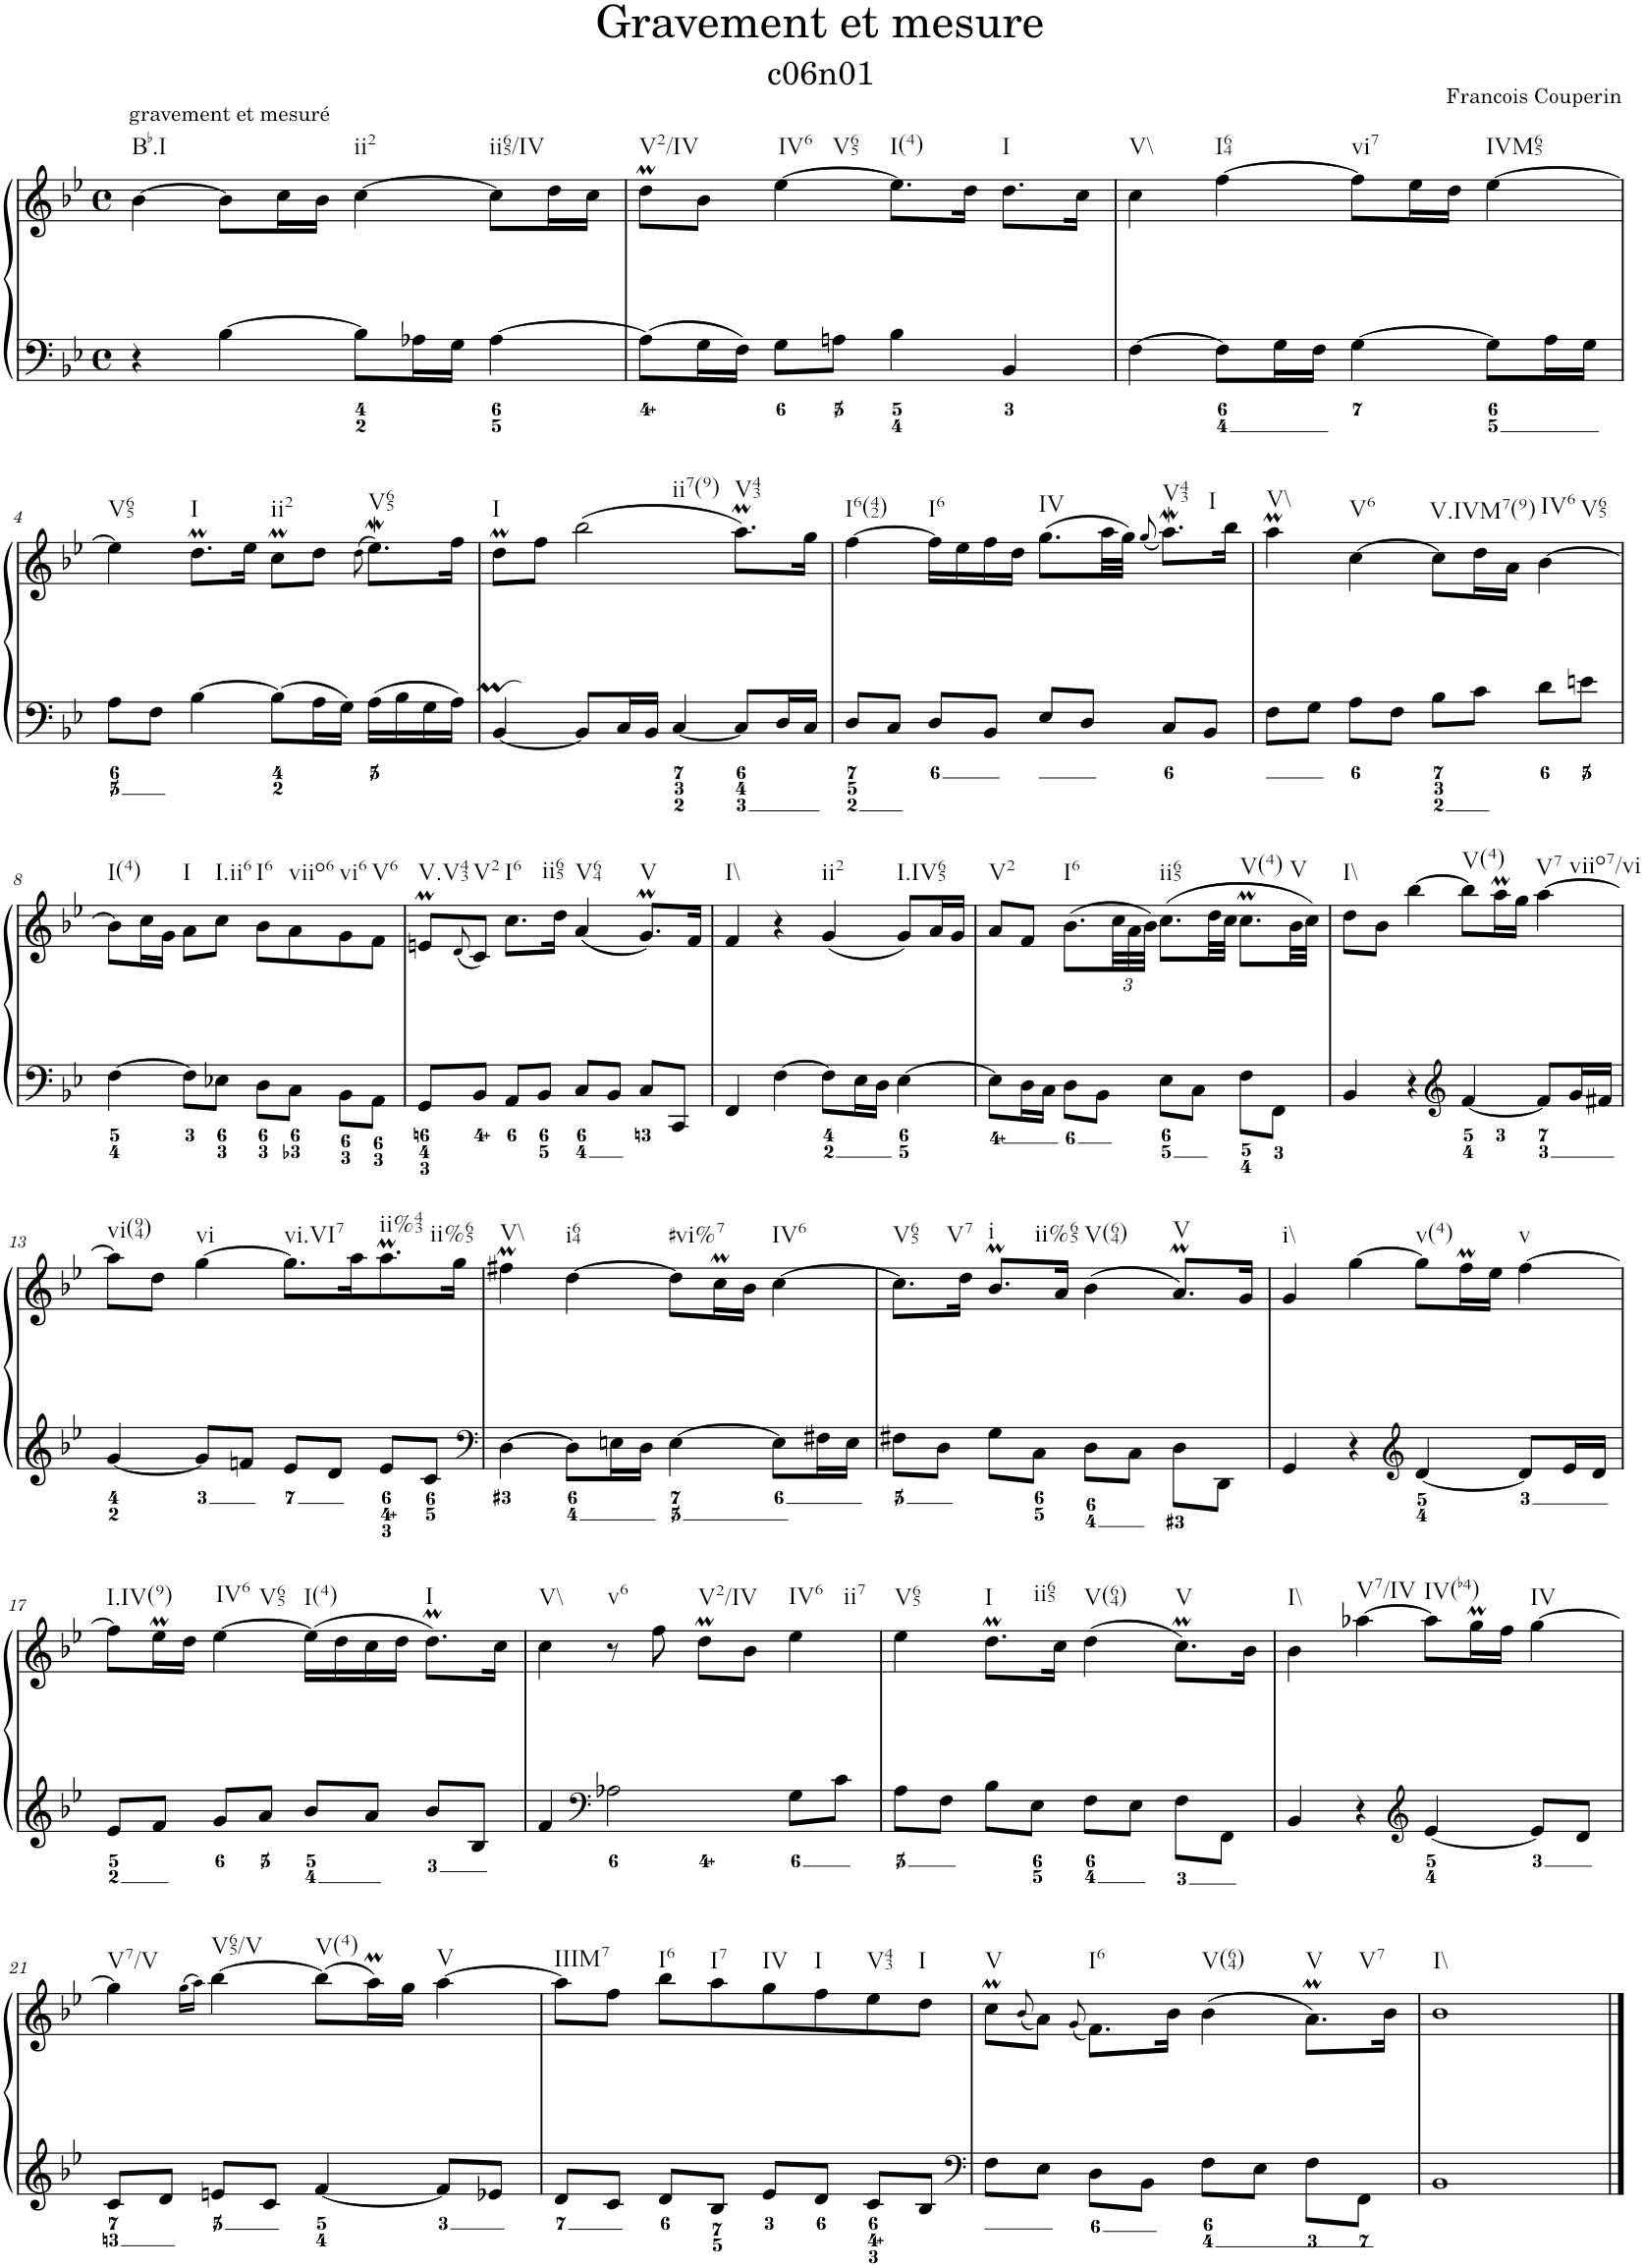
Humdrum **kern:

**kern	**kern
*part1	*part1
*staff2	*staff1
*I"Piano	*
*I'Pno.	*
*clefF4	*clefG2
*k[b-e-]	*k[b-e-]
*M4/4	*M4/4
*met(c)	*met(c)
=1	=1
!	!LO:TX:a:t=gravement et mesuré
!	!LO:TX:b:t=Bb.I
4r	[4b-\
[4B-\	8b-\L]
.	16cc\L
.	16b-\JJ
!	!LO:TX:b:t=ii2
8B-\L]	[4cc\
16A-X\L	.
16G\JJ	.
!	!LO:TX:b:t=ii65/IV
[4A-\	8cc\L]
.	16dd\L
.	16cc\JJ
=2	=2
!	!LO:TX:b:t=V2/IV
8A-\L]	8ddm\L
16G\L	8b-\J
16F\JJ	.
!	!LO:TX:b:t=IV6
!	!LO:TX:b:t=V65
8G\L	[4ee-\
8An\J	.
!	!LO:TX:b:t=I(4)
4B-\	8.ee-\L]
.	16dd\Jk
!	!LO:TX:b:t=I
4BB-/	8.dd\L
.	16cc\Jk
=3	=3
!	!LO:TX:b:t=V\\
[4F\	4cc\
!	!LO:TX:b:t=I64
8F\L]	[4ff\
16G\L	.
16F\JJ	.
!	!LO:TX:b:t=vi7
[4G\	8ff\L]
.	16ee-\L
.	16dd\JJ
!	!LO:TX:b:t=IVM65
8G\L]	[4ee-\
16A\L	.
16G\JJ	.
!!LO:LB:g=z
=4	=4
!	!LO:TX:b:t=V65
8A\L	4ee-\]
8F\J	.
!	!LO:TX:b:t=I
[4B-\	8.ddm\L
.	16ee-\Jk
!	!LO:TX:b:t=ii2
8B-\L]	8ccM\L
16A\L	8dd\J
16G\JJ	.
.	(8qdd\
!	!LO:TX:b:t=V65
16A\LL	8.ee-w\L)
16B-\	.
16G\	.
16A\JJ	16ff\Jk
=5	=5
!	!LO:TX:b:t=I
[4BB-/	8ddm\L
.	8ff\J
!	!LO:TX:b:t=ii7(9)
8BB-/L]	(2bb-\
16C/L	.
16BB-/JJ	.
[4C/	.
!	!LO:TX:b:t=V43
8C/L]	8.aam\L)
16D/L	.
16C/JJ	16gg\Jk
=6	=6
!	!LO:TX:b:t=I6(42)
8D/L	[4ff\
8C/J	.
!	!LO:TX:b:t=I6
8D/L	16ff\LL]
.	16ee-\
8BB-/J	16ff\
.	16dd\JJ
!	!LO:TX:b:t=IV
8E-/L	(8.gg\L
8D/J	.
.	32aa\LL
.	32gg\JJJ)
.	(8qgg/
!	!LO:TX:b:t=V43
8C/L	8.aaW\L)
8BB-/J	.
!	!LO:TX:b:t=I
.	16bb-\Jk
=7	=7
!	!LO:TX:b:t=V\\
8F\L	4aam\
8G\J	.
!	!LO:TX:b:t=V6
8A\L	[4cc\
8F\J	.
!	!LO:TX:b:t=V.IVM7(9)
8B-\L	8cc\L]
8c\J	16dd\L
.	16a\JJ
!	!LO:TX:b:t=IV6
!	!LO:TX:b:t=V65
8d\L	[4b-\
8en\J	.
!!LO:LB:g=z
=8	=8
!	!LO:TX:b:t=I(4)
[4F\	8b-\L]
.	16cc\L
.	16g\JJ
!	!LO:TX:b:t=I
8F\L]	8a\L
!	!LO:TX:b:t=I.ii6
8E-X\J	8cc\J
!	!LO:TX:b:t=I6
8D\L	8b-\L
!	!LO:TX:b:t=viio6
8C\J	8a\
!	!LO:TX:b:t=vi6
8BB-\L	8g\
!	!LO:TX:b:t=V6
8AA\J	8f\J
=9	=9
!	!LO:TX:b:t=V.V43
8GG/L	8enm/L
.	(8qd/
!	!LO:TX:b:t=V2
8BB-/J	8c/J)
!	!LO:TX:b:t=I6
8AA/L	8.cc\L
8BB-/J	.
!	!LO:TX:b:t=ii65
.	16dd\Jk
!	!LO:TX:b:t=V64
8C/L	(4a/
8BB-/J	.
!	!LO:TX:b:t=V
8C/L	8.gM/L)
8CC/J	.
.	16f/Jk
=10	=10
!	!LO:TX:b:t=I\\
4FF/	4f/
[4F\	4r
!	!LO:TX:b:t=ii2
8F\L]	(4g/
16E-\L	.
16D\JJ	.
!	!LO:TX:b:t=I.IV65
[4E-\	8g/L)
.	16a/L
.	16g/JJ
=11	=11
!	!LO:TX:b:t=V2
8E-\L]	8a/L
16D\L	8f/J
16C\JJ	.
!	!LO:TX:b:t=I6
8D\L	(8.b-\L
8BB-\J	.
*	*Xbrackettup
.	48cc\LL
.	48a\
.	48b-\JJJ)
!	!LO:TX:b:t=ii65
8E-\L	(8.cc\L
8C\J	.
.	32dd\LL
.	32cc\JJJ
!	!LO:TX:b:t=V(4)
8F\L	8.ccM\L
8FF\J	.
!	!LO:TX:b:t=V
.	32b-\LL
.	32cc\JJJ)
=12	=12
!	!LO:TX:b:t=I\\
4BB-/	8dd\L
.	8b-\J
4r	[4bb-\
*clefG2	*
!	!LO:TX:b:t=V(4)
[4f/	8bb-\L]
.	16aam\L
.	16gg\JJ
!	!LO:TX:b:t=V7
!	!LO:TX:b:t=viio7/vi
8f/L]	[4aa\
16g/L	.
16f#X/JJ	.
!!LO:LB:g=z
=13	=13
!	!LO:TX:b:t=vi(94)
[4g/	8aa\L]
.	8dd\J
!	!LO:TX:b:t=vi
8g/L]	[4gg\
8fn/J	.
!	!LO:TX:b:t=vi.VI7
8e-/L	8.gg\L]
8d/J	.
.	16aa\K
!	!LO:TX:b:t=ii%43
8e-/L	8.aam\
8c/J	.
!	!LO:TX:b:t=ii%65
.	16gg\Jk
=14	=14
*clefF4	*
!	!LO:TX:b:t=V\\
[4D\	4ff#Xm\
!	!LO:TX:b:t=i64
8D\L]	[4dd\
16En\L	.
16D\JJ	.
!	!LO:TX:b:t=#vi%7
[4E\	8dd\L]
.	16ccM\L
.	16b-\JJ
!	!LO:TX:b:t=IV6
8E\L]	[4cc\
16F#X\L	.
16E\JJ	.
=15	=15
!	!LO:TX:b:t=V65
8F#X\L	8.cc\L]
8D\J	.
!	!LO:TX:b:t=V7
.	16dd\Jk
!	!LO:TX:b:t=i
8G\L	8.b-M/L
8C\J	.
!	!LO:TX:b:t=ii%65
.	16a/Jk
!	!LO:TX:b:t=V(64)
8D\L	(4b-\
8C\J	.
!	!LO:TX:b:t=V
8D\L	8.am/L)
8DD\J	.
.	16g/Jk
=16	=16
!	!LO:TX:b:t=i\\
4GG/	4g/
4r	[4gg\
*clefG2	*
!	!LO:TX:b:t=v(4)
[4d/	8gg\L]
.	16ffM\L
.	16ee-\JJ
!	!LO:TX:b:t=v
8d/L]	[4ff\
16e-/L	.
16d/JJ	.
!!LO:LB:g=z
=17	=17
!	!LO:TX:b:t=I.IV(9)
8e-/L	8ff\L]
8f/J	16ee-M\L
.	16dd\JJ
!	!LO:TX:b:t=IV6
!	!LO:TX:b:t=V65
8g/L	[4ee-\
8a/J	.
!	!LO:TX:b:t=I(4)
8b-/L	(16ee-\LL]
.	16dd\
8a/J	16cc\
.	16dd\JJ
!	!LO:TX:b:t=I
8b-/L	8.ddm\L)
8B-/J	.
.	16cc\Jk
=18	=18
!	!LO:TX:b:t=V\\
4f/	4cc\
*clefF4	*
2A-X\	8r
!	!LO:TX:b:t=v6
.	8ff\
!	!LO:TX:b:t=V2/IV
.	8ddm\L
.	8b-\J
!	!LO:TX:b:t=IV6
!	!LO:TX:b:t=ii7
8G\L	4ee-\
8c\J	.
=19	=19
!	!LO:TX:b:t=V65
8A\L	4ee-\
8F\J	.
!	!LO:TX:b:t=I
8B-\L	8.ddm\L
8E-\J	.
!	!LO:TX:b:t=ii65
.	16cc\Jk
!	!LO:TX:b:t=V(64)
8F\L	(4dd\
8E-\J	.
!	!LO:TX:b:t=V
8F\L	8.ccM\L)
8FF\J	.
.	16b-\Jk
=20	=20
!	!LO:TX:b:t=I\\
4BB-/	4b-\
!	!LO:TX:b:t=V7/IV
4r	[4aa-X\
*clefG2	*
!	!LO:TX:b:t=IV(b4)
[4e-/	8aa-\L]
.	16ggM\L
.	16ff\JJ
!	!LO:TX:b:t=IV
8e-/L]	[4gg\
8d/J	.
!!LO:LB:g=z
=21	=21
!	!LO:TX:b:t=V7/V
8c/L	4gg\]
8d/J	.
.	(16qgg\LL
.	16qaa\JJ)
!	!LO:TX:b:t=V65/V
8en/L	[4bb-\
8c/J	.
!	!LO:TX:b:t=V(4)
[4f/	(8bb-\L]
.	16aam\L)
.	16gg\JJ
!	!LO:TX:b:t=V
8f/L]	[4aa\
8e-X/J	.
=22	=22
!	!LO:TX:b:t=IIIM7
8d/L	8aa\L]
8c/J	8ff\J
!	!LO:TX:b:t=I6
8d/L	8bb-\L
!	!LO:TX:b:t=I7
8B-/J	8aa\
!	!LO:TX:b:t=IV
8e-/L	8gg\
!	!LO:TX:b:t=I
8d/J	8ff\
!	!LO:TX:b:t=V43
8c/L	8ee-\
!	!LO:TX:b:t=I
8B-/J	8dd\J
=23	=23
*clefF4	*
!	!LO:TX:b:t=V
8F\L	8ccM\L
.	(8qb-/
8E-\J	8a\J)
.	(8qg/
!	!LO:TX:b:t=I6
8D\L	8.f\L)
8BB-\J	.
.	16b-\Jk
!	!LO:TX:b:t=V(64)
8F\L	(4b-\
8E-\J	.
!	!LO:TX:b:t=V
8F\L	8.am\L)
8FF\J	.
!	!LO:TX:b:t=V7
.	16b-\Jk
=24	=24
!	!LO:TX:b:t=I\\
1BB-	1b-
==	==
*-	*-
